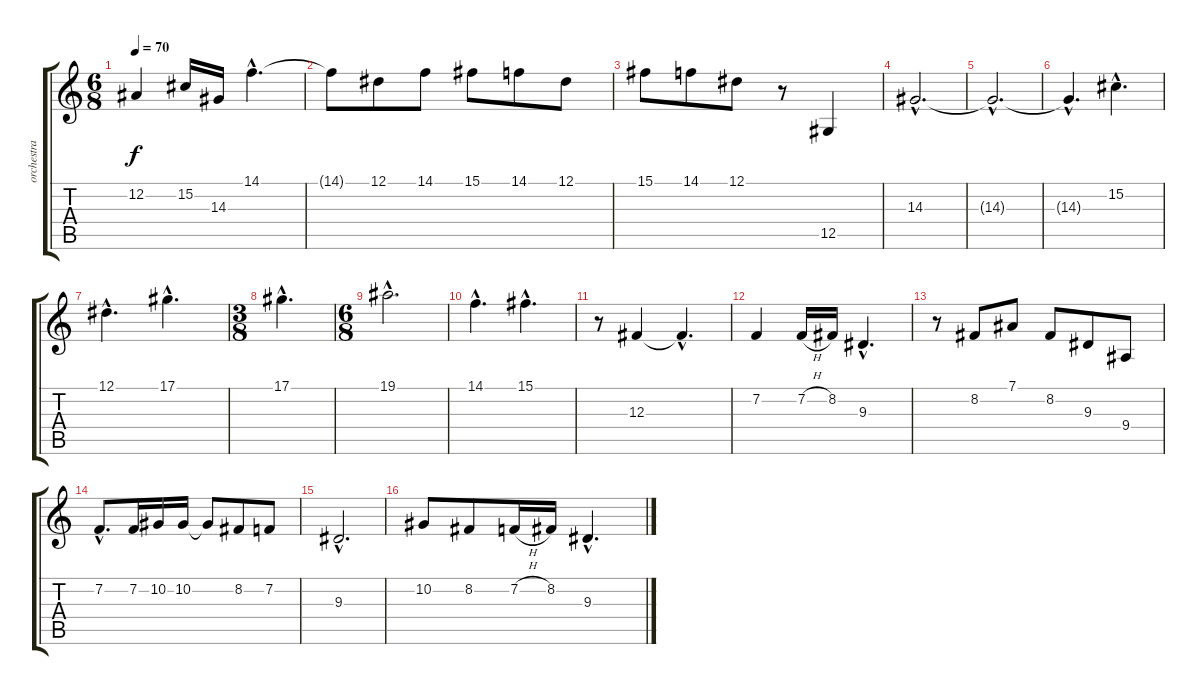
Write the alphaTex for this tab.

\track ("orchestra" "orchestra") {instrument stringensemble1}
\staff {score tabs}
\tuning (Eb4 Bb3 Gb3 Db3 Ab2 Eb2) {hide}
\ts (6 8)
\tempo 70
\clef g2
\ks c
12.2.4{dy f} 15.2.16 14.3.16 14.1{hac}.4{d} |
14.1{t}.8 12.1.8 14.1.8 15.1.8 14.1.8 12.1.8 |
15.1.8 14.1.8 12.1.8 r.8 12.5.4 |
14.3{hac}.2{d} |
14.3{hac t}.2{d} |
14.3{hac t}.4{d} 15.2{hac}.4{d} |
12.1{hac}.4{d} 17.1{hac}.4{d} |
\ts (3 8)
17.1{hac}.4{d} |
\ts (6 8)
19.1{hac}.2{d} |
14.1{hac}.4{d} 15.1{hac}.4{d} |
r.8 12.3.4 12.3{hac t}.4{d} |
7.2.4 7.2{h}.16 8.2.16 9.3{hac}.4{d} |
r.8 8.2.8 7.1.8 8.2.8 9.3.8 9.4.8 |
7.2{hac}.8{d} 7.2.16 10.2.16 10.2.16 10.2{t}.8 8.2.8 7.2.8 |
9.3{hac}.2{d} |
10.2.8 8.2.8 7.2{h}.16 8.2.16 9.3{hac}.4{d}
